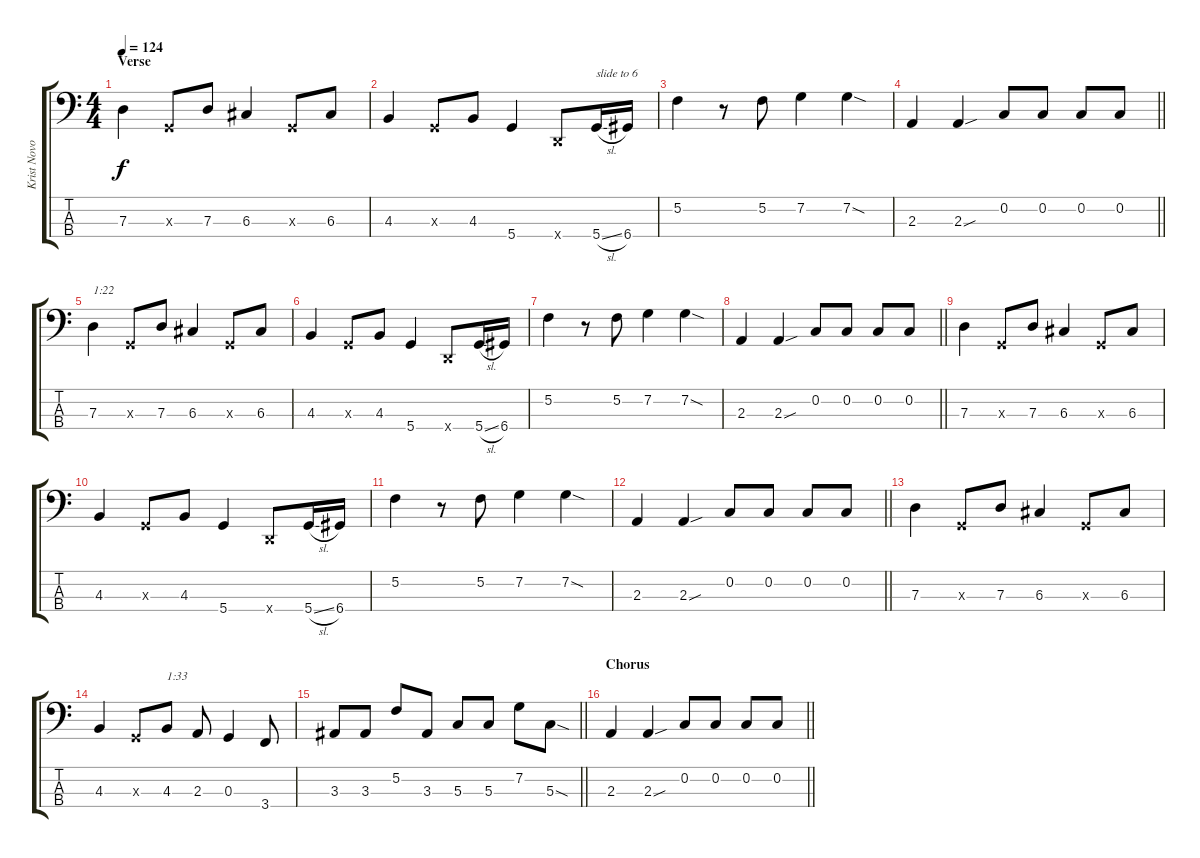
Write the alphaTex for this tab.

\track ("Krist Novoselic" "Krist Novo") {instrument electricbasspick}
\staff {score tabs}
\tuning (F2 C2 G1 D1) {hide}
\ts (4 4)
\section ("" "Verse")
\tempo 124
\clef f4
\ks c
7.3.4{dy f} 0.3{x}.8 7.3.8 6.3.4 0.3{x}.8 6.3.8 |
4.3.4 0.3{x}.8 4.3.8 5.4.4 0.4{x}.8 5.4{sl}.16{txt "slide to 6"} 6.4.16 |
5.2.4 r.8 5.2.8 7.2.4 7.2{sod}.4 |
\barLineRight lightlight
2.3.4 2.3{sou}.4 0.2.8 0.2.8 0.2.8 0.2.8 |
7.3.4{txt "1:22"} 0.3{x}.8 7.3.8 6.3.4 0.3{x}.8 6.3.8 |
4.3.4 0.3{x}.8 4.3.8 5.4.4 0.4{x}.8 5.4{sl}.16 6.4.16 |
5.2.4 r.8 5.2.8 7.2.4 7.2{sod}.4 |
\barLineRight lightlight
2.3.4 2.3{sou}.4 0.2.8 0.2.8 0.2.8 0.2.8 |
7.3.4 0.3{x}.8 7.3.8 6.3.4 0.3{x}.8 6.3.8 |
4.3.4 0.3{x}.8 4.3.8 5.4.4 0.4{x}.8 5.4{sl}.16 6.4.16 |
5.2.4 r.8 5.2.8 7.2.4 7.2{sod}.4 |
\barLineRight lightlight
2.3.4 2.3{sou}.4 0.2.8 0.2.8 0.2.8 0.2.8 |
7.3.4 0.3{x}.8 7.3.8 6.3.4 0.3{x}.8 6.3.8 |
4.3.4 0.3{x}.8 4.3.8{txt "1:33"} 2.3.8 0.3.4 3.4.8 |
\barLineRight lightlight
3.3.8 3.3.8 5.2.8 3.3.8 5.3.8 5.3.8 7.2.8 5.3{sod}.8 |
\section ("" "Chorus")
\barLineRight lightlight
2.3.4 2.3{sou}.4 0.2.8 0.2.8 0.2.8 0.2.8
